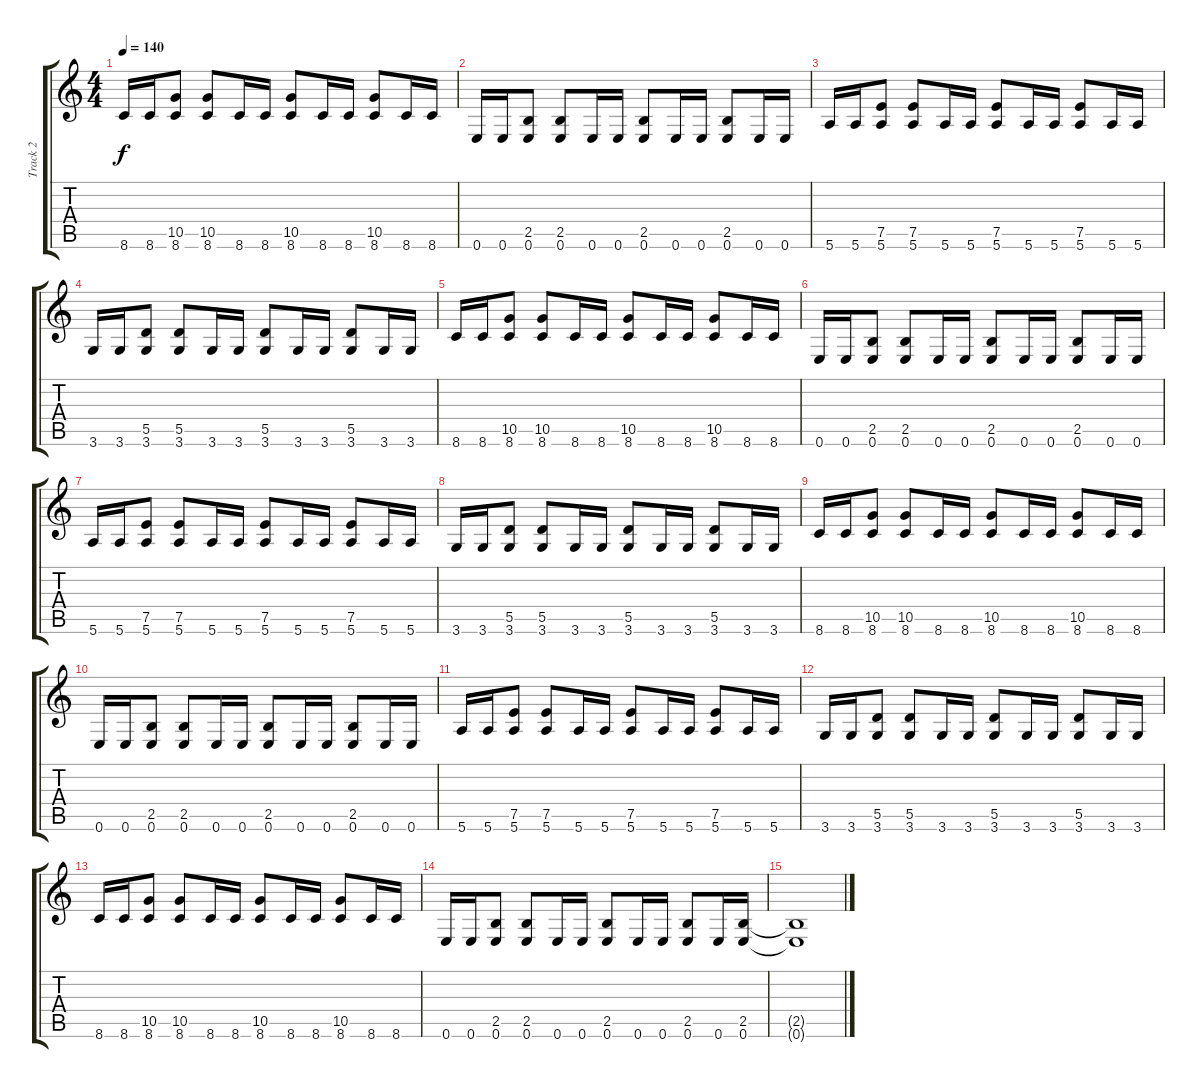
\track ("Track 2" "Track 2") {instrument distortionguitar}
\staff {score tabs}
\tuning (E4 B3 G3 D3 A2 E2) {hide}
\ts (4 4)
\tempo 140
\clef g2
\ks c
8.6.16{dy f} 8.6.16 (10.5 8.6).8 (10.5 8.6).8 8.6.16 8.6.16 (10.5 8.6).8 8.6.16 8.6.16 (10.5 8.6).8 8.6.16 8.6.16 |
0.6.16 0.6.16 (2.5 0.6).8 (2.5 0.6).8 0.6.16 0.6.16 (2.5 0.6).8 0.6.16 0.6.16 (2.5 0.6).8 0.6.16 0.6.16 |
5.6.16 5.6.16 (7.5 5.6).8 (7.5 5.6).8 5.6.16 5.6.16 (7.5 5.6).8 5.6.16 5.6.16 (7.5 5.6).8 5.6.16 5.6.16 |
3.6.16 3.6.16 (5.5 3.6).8 (5.5 3.6).8 3.6.16 3.6.16 (5.5 3.6).8 3.6.16 3.6.16 (5.5 3.6).8 3.6.16 3.6.16 |
8.6.16 8.6.16 (10.5 8.6).8 (10.5 8.6).8 8.6.16 8.6.16 (10.5 8.6).8 8.6.16 8.6.16 (10.5 8.6).8 8.6.16 8.6.16 |
0.6.16 0.6.16 (2.5 0.6).8 (2.5 0.6).8 0.6.16 0.6.16 (2.5 0.6).8 0.6.16 0.6.16 (2.5 0.6).8 0.6.16 0.6.16 |
5.6.16 5.6.16 (7.5 5.6).8 (7.5 5.6).8 5.6.16 5.6.16 (7.5 5.6).8 5.6.16 5.6.16 (7.5 5.6).8 5.6.16 5.6.16 |
3.6.16 3.6.16 (5.5 3.6).8 (5.5 3.6).8 3.6.16 3.6.16 (5.5 3.6).8 3.6.16 3.6.16 (5.5 3.6).8 3.6.16 3.6.16 |
8.6.16 8.6.16 (10.5 8.6).8 (10.5 8.6).8 8.6.16 8.6.16 (10.5 8.6).8 8.6.16 8.6.16 (10.5 8.6).8 8.6.16 8.6.16 |
0.6.16 0.6.16 (2.5 0.6).8 (2.5 0.6).8 0.6.16 0.6.16 (2.5 0.6).8 0.6.16 0.6.16 (2.5 0.6).8 0.6.16 0.6.16 |
5.6.16 5.6.16 (7.5 5.6).8 (7.5 5.6).8 5.6.16 5.6.16 (7.5 5.6).8 5.6.16 5.6.16 (7.5 5.6).8 5.6.16 5.6.16 |
3.6.16 3.6.16 (5.5 3.6).8 (5.5 3.6).8 3.6.16 3.6.16 (5.5 3.6).8 3.6.16 3.6.16 (5.5 3.6).8 3.6.16 3.6.16 |
8.6.16 8.6.16 (10.5 8.6).8 (10.5 8.6).8 8.6.16 8.6.16 (10.5 8.6).8 8.6.16 8.6.16 (10.5 8.6).8 8.6.16 8.6.16 |
0.6.16 0.6.16 (2.5 0.6).8 (2.5 0.6).8 0.6.16 0.6.16 (2.5 0.6).8 0.6.16 0.6.16 (2.5 0.6).8 0.6.16 (2.5 0.6).16 |
(2.5{t} 0.6{t}).1
